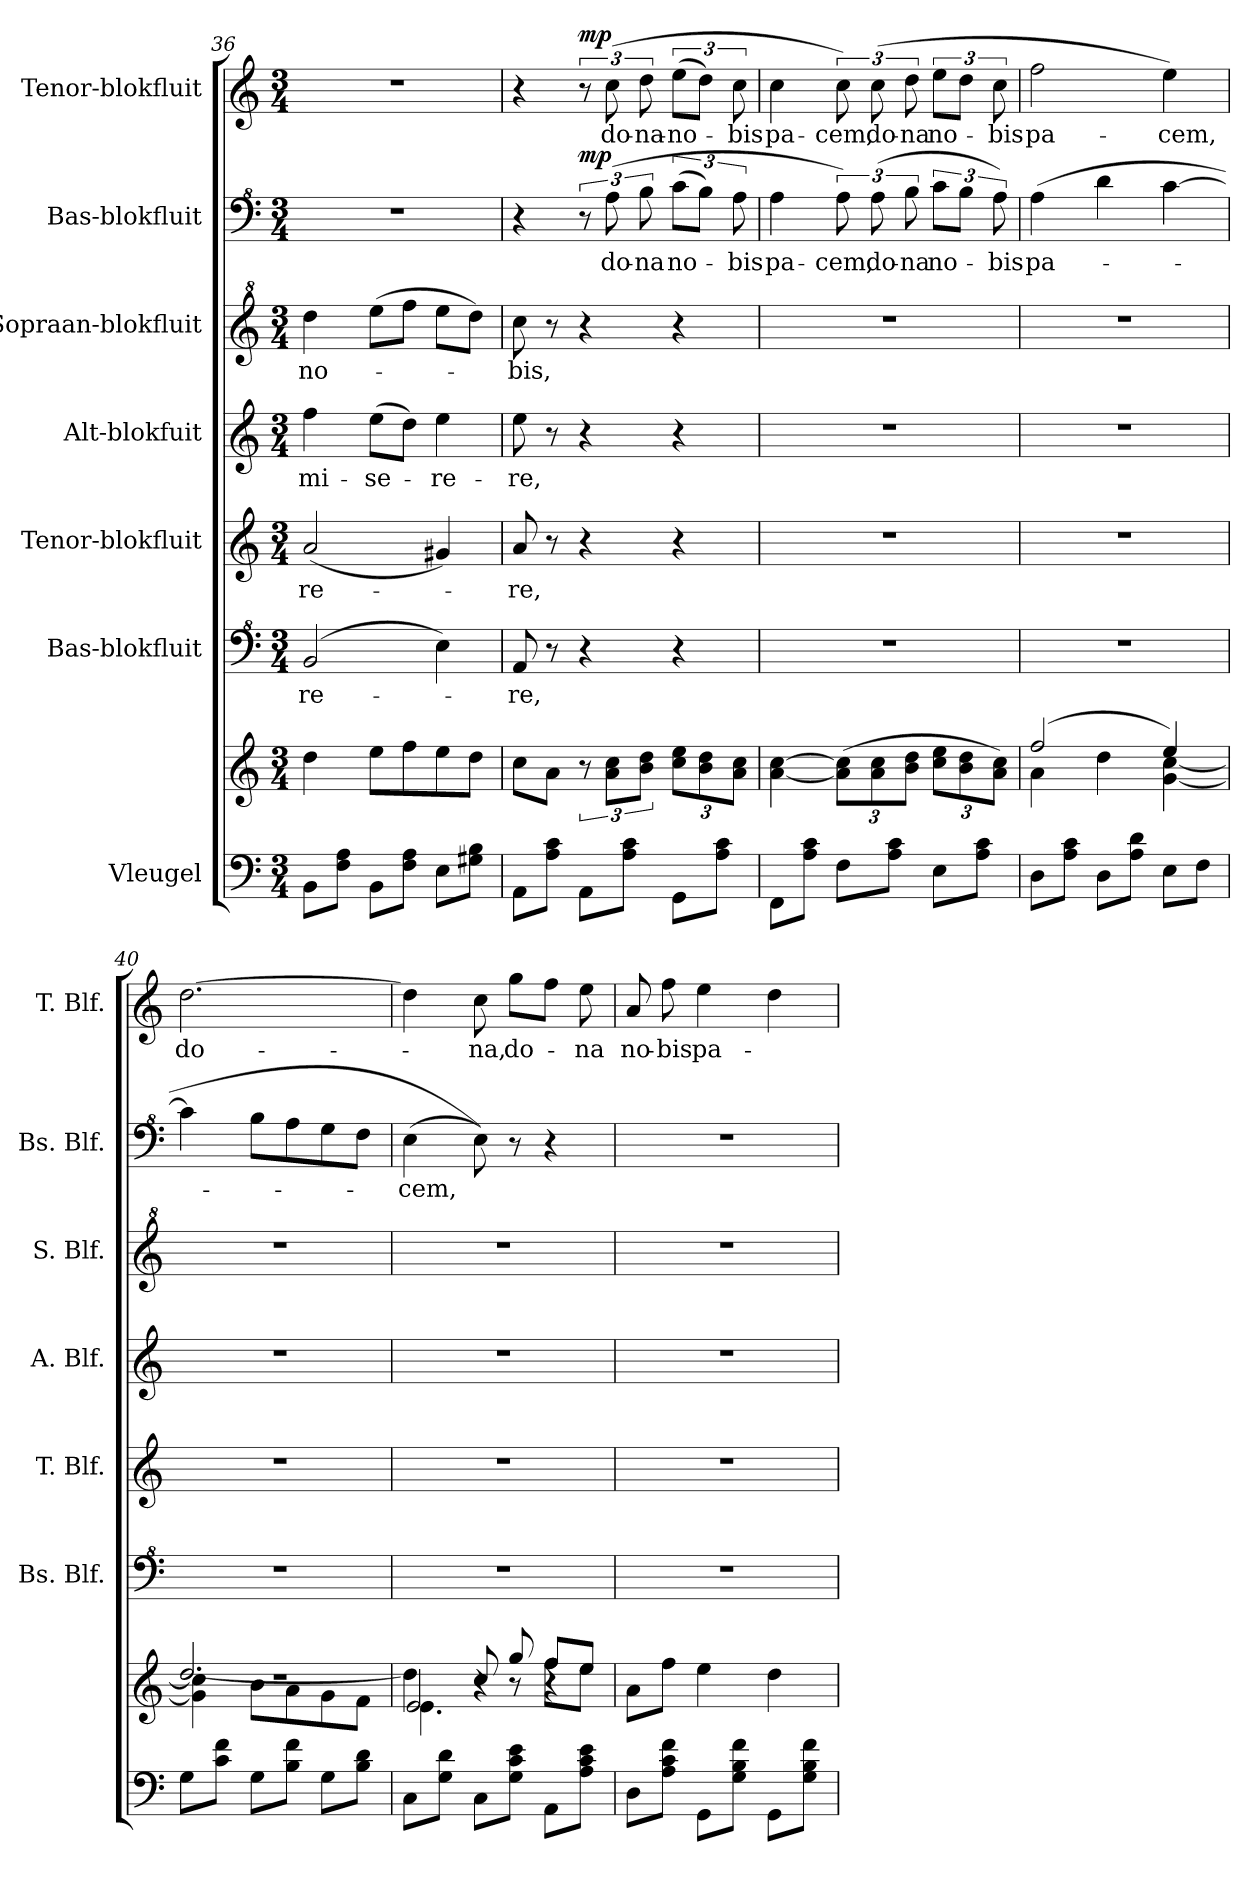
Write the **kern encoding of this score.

**kern	**kern	**kern	**text	**kern	**text	**kern	**text	**kern	**text	**kern	**text	**dynam	**kern	**text	**dynam
*part7	*part7	*part6	*part6	*part5	*part5	*part4	*part4	*part3	*part3	*part2	*part2	*part2	*part1	*part1	*part1
*staff8	*staff7	*staff6	*staff6	*staff5	*staff5	*staff4	*staff4	*staff3	*staff3	*staff2	*staff2	*staff2	*staff1	*staff1	*staff1
*I"Vleugel	*	*I"Bas-blokfluit	*	*I"Tenor-blokfluit	*	*I"Alt-blokfuit	*	*I"Sopraan-blokfluit	*	*I"Bas-blokfluit	*	*	*I"Tenor-blokfluit	*	*
*	*	*I'Bs. Blf.	*	*I'T. Blf.	*	*I'A. Blf.	*	*I'S. Blf.	*	*I'Bs. Blf.	*	*	*I'T. Blf.	*	*
*clefF4	*clefG2	*clefF^4	*	*clefG2	*	*clefG2	*	*clefG^2	*	*clefF^4	*	*	*clefG2	*	*
*k[]	*k[]	*k[]	*	*k[]	*	*k[]	*	*k[]	*	*k[]	*	*	*k[]	*	*
*M3/4	*M3/4	*M3/4	*	*M3/4	*	*M3/4	*	*M3/4	*	*M3/4	*	*	*M3/4	*	*
=36	=36	=36	=36	=36	=36	=36	=36	=36	=36	=36	=36	=36	=36	=36	=36
!	!	!	!LO:LY:b	!	!LO:LY:b	!	!LO:LY:b	!	!LO:LY:b	!	!	!	!	!	!
8BB\L	4dd\	(2B/	-re-	(2a/	-re-	4ff\	mi-	4ddd\	no-	2.r	.	.	2.r	.	.
8F\ 8A\J	.	.	.	.	.	.	.	.	.	.	.	.	.	.	.
!	!	!	!	!	!	!	!LO:LY:b	!	!	!	!	!	!	!	!
8BB\L	8ee\L	.	.	.	.	(8ee\L	-se-	(8eee\L	.	.	.	.	.	.	.
8F\ 8A\J	8ff\	.	.	.	.	8dd\J)	.	8fff\J	.	.	.	.	.	.	.
!	!	!	!	!	!	!	!LO:LY:b	!	!	!	!	!	!	!	!
8E\L	8ee\	4e\)	.	4g#X/)	.	4ee\	-re-	8eee\L	.	.	.	.	.	.	.
8G#X\ 8B\J	8dd\J	.	.	.	.	.	.	8ddd\J)	.	.	.	.	.	.	.
=37	=37	=37	=37	=37	=37	=37	=37	=37	=37	=37	=37	=37	=37	=37	=37
!	!	!	!LO:LY:b	!	!LO:LY:b	!	!LO:LY:b	!	!LO:LY:b	!	!	!	!	!	!
8AA\L	8cc\L	8A/	-re,	8a/	-re,	8ee\	-re,	8ccc\	-bis,	4r	.	.	4r	.	.
8A\ 8c\J	8a\J	8r	.	8r	.	8r	.	8r	.	.	.	.	.	.	.
!	!	!	!	!	!	!	!	!	!	!	!	!LO:DY:b	!	!	!LO:DY:b
8AA\L	12r	4r	.	4r	.	4r	.	4r	.	12r	.	mp	12r	.	mp
!	!	!	!	!	!	!	!	!	!	!	!LO:LY:b	!	!	!LO:LY:b	!
.	12a\ 12cc\L	.	.	.	.	.	.	.	.	(12a\	do-	.	(12cc\	do-	.
8A\ 8c\J	.	.	.	.	.	.	.	.	.	.	.	.	.	.	.
!	!	!	!	!	!	!	!	!	!	!	!LO:LY:b	!	!	!LO:LY:b	!
.	12b\ 12dd\J	.	.	.	.	.	.	.	.	12b\	-na	.	12dd\	-na-	.
*	*Xbrackettup	*	*	*	*	*	*	*	*	*	*	*	*	*	*
!	!	!	!	!	!	!	!	!	!	!	!LO:LY:b	!	!	!LO:LY:b	!
8GG\L	12cc\ 12ee\L	4r	.	4r	.	4r	.	4r	.	(12cc\L	no-	.	(12ee\L	-no-	.
.	12b\ 12dd\	.	.	.	.	.	.	.	.	12b\J)	.	.	12dd\J)	.	.
8A\ 8c\J	.	.	.	.	.	.	.	.	.	.	.	.	.	.	.
!	!	!	!	!	!	!	!	!	!	!	!LO:LY:b	!	!	!LO:LY:b	!
.	12a\ 12cc\J	.	.	.	.	.	.	.	.	12a\	-bis	.	12cc\	-bis	.
!!LO:PB:g=z
=38	=38	=38	=38	=38	=38	=38	=38	=38	=38	=38	=38	=38	=38	=38	=38
!	!	!	!	!	!	!	!	!	!	!	!LO:LY:b	!	!	!LO:LY:b	!
8FF\L	[4a\ [4cc\	2.r	.	2.r	.	2.r	.	2.r	.	4a\	pa-	.	4cc\	pa-	.
8A\ 8c\J	.	.	.	.	.	.	.	.	.	.	.	.	.	.	.
!	!	!	!	!	!	!	!	!	!	!	!LO:LY:b	!	!	!LO:LY:b	!
8F\L	(12a\] 12cc\]L	.	.	.	.	.	.	.	.	12a\)	-cem,	.	12cc\)	-cem,	.
!	!	!	!	!	!	!	!	!	!	!	!LO:LY:b	!	!	!LO:LY:b	!
.	12a\ 12cc\	.	.	.	.	.	.	.	.	(12a\	do-	.	(12cc\	do-	.
8A\ 8c\J	.	.	.	.	.	.	.	.	.	.	.	.	.	.	.
!	!	!	!	!	!	!	!	!	!	!	!LO:LY:b	!	!	!LO:LY:b	!
.	12b\ 12dd\J	.	.	.	.	.	.	.	.	12b\	-na	.	12dd\	-na	.
!	!	!	!	!	!	!	!	!	!	!	!LO:LY:b	!	!	!LO:LY:b	!
8E\L	12cc\ 12ee\L	.	.	.	.	.	.	.	.	12cc\L	no-	.	12ee\L	no-	.
.	12b\ 12dd\	.	.	.	.	.	.	.	.	12b\J	.	.	12dd\J	.	.
8A\ 8c\J	.	.	.	.	.	.	.	.	.	.	.	.	.	.	.
!	!	!	!	!	!	!	!	!	!	!	!LO:LY:b	!	!	!LO:LY:b	!
.	12a\ 12cc\J)	.	.	.	.	.	.	.	.	12a\)	-bis	.	12cc\	-bis	.
=39	=39	=39	=39	=39	=39	=39	=39	=39	=39	=39	=39	=39	=39	=39	=39
*	*^	*	*	*	*	*	*	*	*	*	*	*	*	*	*
!	!	!	!	!	!	!	!	!	!	!	!	!LO:LY:b	!	!	!LO:LY:b	!
8D\L	(2ff/	4a\	2.r	.	2.r	.	2.r	.	2.r	.	(4a\	pa-	.	2ff\	pa-	.
8A\ 8c\J	.	.	.	.	.	.	.	.	.	.	.	.	.	.	.	.
8D\L	.	4dd\	.	.	.	.	.	.	.	.	4dd\	.	.	.	.	.
8A\ 8d\J	.	.	.	.	.	.	.	.	.	.	.	.	.	.	.	.
!	!	!	!	!	!	!	!	!	!	!	!	!	!	!	!LO:LY:b	!
8E\L	4ee/)	[4g\ [4cc\	.	.	.	.	.	.	.	.	[4cc\	.	.	4ee\)	-cem,	.
8F\J	.	.	.	.	.	.	.	.	.	.	.	.	.	.	.	.
=40	=40	=40	=40	=40	=40	=40	=40	=40	=40	=40	=40	=40	=40	=40	=40	=40
*	*	*^	*	*	*	*	*	*	*	*	*	*	*	*	*	*
!	!	!	!	!	!	!	!	!	!	!	!	!	!	!	!	!LO:LY:b	!
8G\L	2.r	[2.dd/	4g\] 4cc\]	2.r	.	2.r	.	2.r	.	2.r	.	4cc\]	.	.	[2.dd\	do-	.
8c\ 8f\J	.	.	.	.	.	.	.	.	.	.	.	.	.	.	.	.	.
8G\L	.	.	8b\L	.	.	.	.	.	.	.	.	8b\L	.	.	.	.	.
8B\ 8f\J	.	.	8a\	.	.	.	.	.	.	.	.	8a\	.	.	.	.	.
8G\L	.	.	8g\	.	.	.	.	.	.	.	.	8g\	.	.	.	.	.
8B\ 8d\J	.	.	8f\J	.	.	.	.	.	.	.	.	8f\J	.	.	.	.	.
=41	=41	=41	=41	=41	=41	=41	=41	=41	=41	=41	=41	=41	=41	=41	=41	=41	=41
*	*	*	*^	*	*	*	*	*	*	*	*	*	*	*	*	*	*
!	!	!	!	!	!	!	!	!	!	!	!	!	!	!LO:LY:b	!	!	!	!
8C\L	4ryy	4dd\]	2e/	4.e\	2.r	.	2.r	.	2.r	.	2.r	.	(4e\	-cem,	.	4dd\]	.	.
8G\ 8d\J	.	.	.	.	.	.	.	.	.	.	.	.	.	.	.	.	.	.
!	!	!	!	!	!	!	!	!	!	!	!	!	!	!	!	!	!LO:LY:b	!
8C\L	8cc/	4r	.	.	.	.	.	.	.	.	.	.	8e\))	.	.	8cc\	-na,	.
!	!	!	!	!	!	!	!	!	!	!	!	!	!	!	!	!	!LO:LY:b	!
8G\ 8c\ 8e\J	8gg/	.	.	8r	.	.	.	.	.	.	.	.	8r	.	.	8gg\L	do-	.
8AA\L	8ff/L	4r	4ryy	8ff\L	.	.	.	.	.	.	.	.	4r	.	.	8ff\J	.	.
!	!	!	!	!	!	!	!	!	!	!	!	!	!	!	!	!	!LO:LY:b	!
8A\ 8c\ 8e\J	8ee/J	.	.	8ee\J	.	.	.	.	.	.	.	.	.	.	.	8ee\	-na	.
=42	=42	=42	=42	=42	=42	=42	=42	=42	=42	=42	=42	=42	=42	=42	=42	=42	=42	=42
!	!	!	!	!	!	!	!	!	!	!	!	!	!	!	!	!	!LO:LY:b	!
*	*v	*v	*v	*v	*	*	*	*	*	*	*	*	*	*	*	*	*	*
8D\L	8a\L	2.r	.	2.r	.	2.r	.	2.r	.	2.r	.	.	8a/	no-	.
!	!	!	!	!	!	!	!	!	!	!	!	!	!	!LO:LY:b	!
8A\ 8c\ 8f\J	8ff\J	.	.	.	.	.	.	.	.	.	.	.	8ff\	-bis	.
!	!	!	!	!	!	!	!	!	!	!	!	!	!	!LO:LY:b	!
8GG\L	4ee\	.	.	.	.	.	.	.	.	.	.	.	4ee\	pa-	.
8G\ 8B\ 8f\J	.	.	.	.	.	.	.	.	.	.	.	.	.	.	.
8GG\L	4dd\	.	.	.	.	.	.	.	.	.	.	.	4dd\	.	.
8G\ 8B\ 8f\J	.	.	.	.	.	.	.	.	.	.	.	.	.	.	.
=	=	=	=	=	=	=	=	=	=	=	=	=	=	=	=
*-	*-	*-	*-	*-	*-	*-	*-	*-	*-	*-	*-	*-	*-	*-	*-
